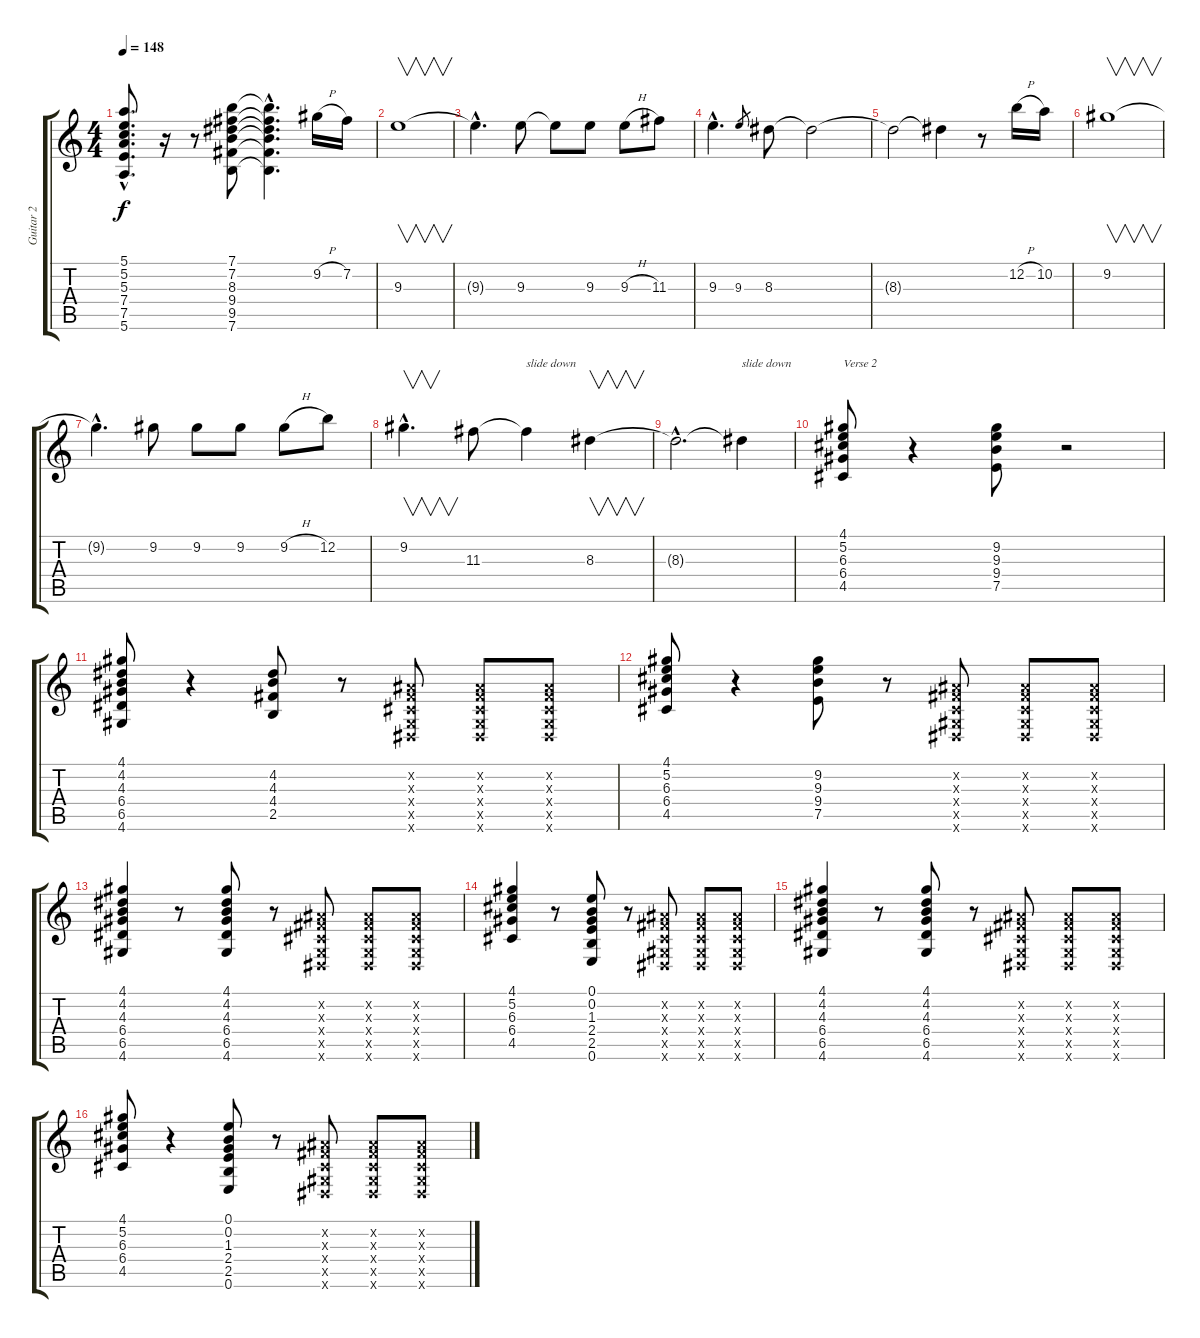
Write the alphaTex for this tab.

\track ("Guitar 2" "Guitar 2") {instrument overdrivenguitar}
\staff {score tabs}
\tuning (E4 B3 G3 D3 A2 E2) {hide}
\ts (4 4)
\tempo 148
\clef g2
\ks c
(5.1{hac} 5.2{hac} 5.3{hac} 7.4{hac} 7.5{hac} 5.6{hac}).8{d dy f} r.16 r.8 (7.1 7.2 8.3 9.4 9.5 7.6).8 (7.1{hac t} 7.2{hac t} 8.3{hac t} 9.4{hac t} 9.5{hac t} 7.6{hac t}).4{d} 9.2{h}.16 7.2.16 |
9.3.1{v} |
9.3{hac t}.4{d} 9.3.8 9.3{t}.8 9.3.8 9.3{h}.8 11.3.8 |
9.3{hac}.4{d} 9.3.8{gr} 8.3.8 8.3{t}.2 |
8.3{t}.2 8.3{t}.4 r.8 12.2{h}.16 10.2.16 |
9.2.1{v} |
9.2{hac t}.4{d} 9.2.8 9.2.8 9.2.8 9.2{h}.8 12.2.8 |
9.2{hac}.4{v d} 11.3.8 11.3{t}.4{txt "slide down"} 8.3.4{v} |
8.3{hac t}.2{d} 8.3{t}.4{txt "slide down"} |
(4.1 5.2 6.3 6.4 4.5).8{txt "Verse 2"} r.4 (9.2 9.3 9.4 7.5).8 r.2 |
(4.1 4.2 4.3 6.4 6.5 4.6).8 r.4 (4.2 4.3 4.4 2.5).8 r.8 (-1.2{x} -1.3{x} -1.4{x} -1.5{x} -1.6{x}).8 (-1.2{x} -1.3{x} -1.4{x} -1.5{x} -1.6{x}).8 (-1.2{x} -1.3{x} -1.4{x} -1.5{x} -1.6{x}).8 |
(4.1 5.2 6.3 6.4 4.5).8 r.4 (9.2 9.3 9.4 7.5).8 r.8 (-1.2{x} -1.3{x} -1.4{x} -1.5{x} -1.6{x}).8 (-1.2{x} -1.3{x} -1.4{x} -1.5{x} -1.6{x}).8 (-1.2{x} -1.3{x} -1.4{x} -1.5{x} -1.6{x}).8 |
(4.1 4.2 4.3 6.4 6.5 4.6).4 r.8 (4.1 4.2 4.3 6.4 6.5 4.6).8 r.8 (-1.2{x} -1.3{x} -1.4{x} -1.5{x} -1.6{x}).8 (-1.2{x} -1.3{x} -1.4{x} -1.5{x} -1.6{x}).8 (-1.2{x} -1.3{x} -1.4{x} -1.5{x} -1.6{x}).8 |
(4.1 5.2 6.3 6.4 4.5).4 r.8 (0.1 0.2 1.3 2.4 2.5 0.6).8 r.8 (-1.2{x} -1.3{x} -1.4{x} -1.5{x} -1.6{x}).8 (-1.2{x} -1.3{x} -1.4{x} -1.5{x} -1.6{x}).8 (-1.2{x} -1.3{x} -1.4{x} -1.5{x} -1.6{x}).8 |
(4.1 4.2 4.3 6.4 6.5 4.6).4 r.8 (4.1 4.2 4.3 6.4 6.5 4.6).8 r.8 (-1.2{x} -1.3{x} -1.4{x} -1.5{x} -1.6{x}).8 (-1.2{x} -1.3{x} -1.4{x} -1.5{x} -1.6{x}).8 (-1.2{x} -1.3{x} -1.4{x} -1.5{x} -1.6{x}).8 |
(4.1 5.2 6.3 6.4 4.5).8 r.4 (0.1 0.2 1.3 2.4 2.5 0.6).8 r.8 (-1.2{x} -1.3{x} -1.4{x} -1.5{x} -1.6{x}).8 (-1.2{x} -1.3{x} -1.4{x} -1.5{x} -1.6{x}).8 (-1.2{x} -1.3{x} -1.4{x} -1.5{x} -1.6{x}).8
